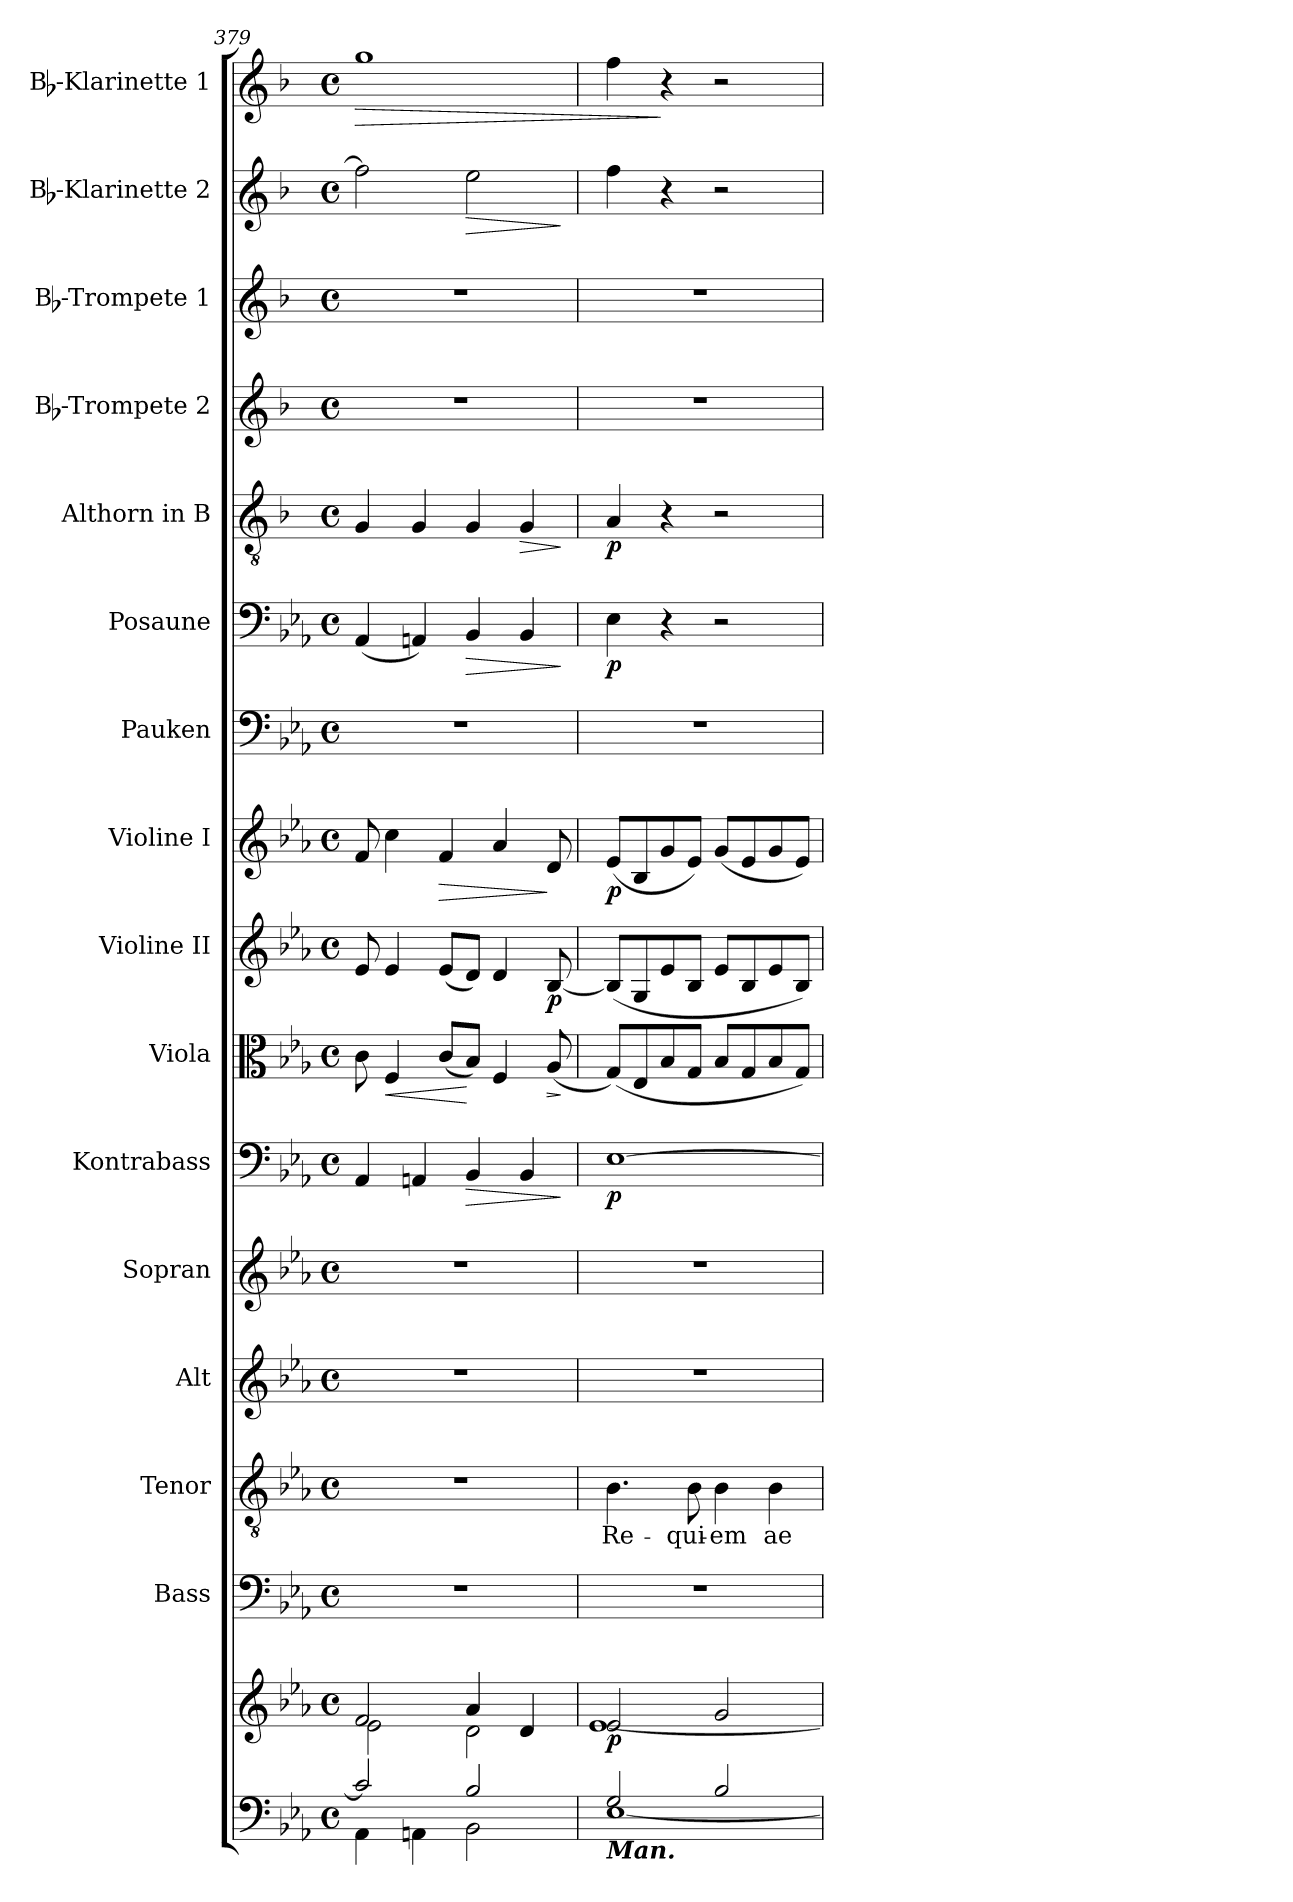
**kern	**kern	**dynam	**kern	**kern	**text	**kern	**kern	**kern	**dynam	**kern	**dynam	**kern	**dynam	**kern	**dynam	**kern	**kern	**dynam	**kern	**dynam	**kern	**kern	**kern	**dynam	**kern	**dynam
*part16	*part16	*part16	*part15	*part14	*part14	*part13	*part12	*part11	*part11	*part10	*part10	*part9	*part9	*part8	*part8	*part7	*part6	*part6	*part5	*part5	*part4	*part3	*part2	*part2	*part1	*part1
*staff17	*staff16	*staff16/17	*staff15	*staff14	*staff14	*staff13	*staff12	*staff11	*staff11	*staff10	*staff10	*staff9	*staff9	*staff8	*staff8	*staff7	*staff6	*staff6	*staff5	*staff5	*staff4	*staff3	*staff2	*staff2	*staff1	*staff1
*	*	*	*I"Bass	*I"Tenor	*	*I"Alt	*I"Sopran	*I"Kontrabass	*	*I"Viola	*	*I"Violine II	*	*I"Violine I	*	*I"Pauken	*I"Posaune	*	*I"Althorn in B	*	*I"Bb-Trompete 2	*I"Bb-Trompete 1	*I"Bb-Klarinette 2	*	*I"Bb-Klarinette 1	*
*	*	*	*I'B.	*I'T.	*	*I'A.	*I'S.	*I'Kb.	*	*I'Vla.	*	*I'Vl. II	*	*I'Vl. I	*	*I'Pk.	*I'Pos.	*	*	*	*I'Bb Trp. 2	*I'Bb Trp. 1	*I'Bb Kl. 2	*	*I'Bb Kl. 1	*
*clefF4	*clefG2	*	*clefF4	*clefGv2	*	*clefG2	*clefG2	*clefF4	*	*clefC3	*	*clefG2	*	*clefG2	*	*clefF4	*clefF4	*	*clefGv2	*	*clefG2	*clefG2	*clefG2	*	*clefG2	*
*	*	*	*	*	*	*	*	*ITrd7c12	*	*	*	*	*	*	*	*	*	*	*ITrd1c2	*	*ITrd1c2	*ITrd1c2	*ITrd1c2	*	*ITrd1c2	*
*k[b-e-a-]	*k[b-e-a-]	*	*k[b-e-a-]	*k[b-e-a-]	*	*k[b-e-a-]	*k[b-e-a-]	*k[b-e-a-]	*	*k[b-e-a-]	*	*k[b-e-a-]	*	*k[b-e-a-]	*	*k[b-e-a-]	*k[b-e-a-]	*	*k[b-e-a-]	*	*k[b-e-a-]	*k[b-e-a-]	*k[b-e-a-]	*	*k[b-e-a-]	*
*E-:	*E-:	*	*E-:	*E-:	*	*E-:	*E-:	*E-:	*	*E-:	*	*E-:	*	*E-:	*	*E-:	*E-:	*	*E-:	*	*E-:	*E-:	*E-:	*	*E-:	*
*M4/4	*M4/4	*	*M4/4	*M4/4	*	*M4/4	*M4/4	*M4/4	*	*M4/4	*	*M4/4	*	*M4/4	*	*M4/4	*M4/4	*	*M4/4	*	*M4/4	*M4/4	*M4/4	*	*M4/4	*
*met(c)	*met(c)	*	*met(c)	*met(c)	*	*met(c)	*met(c)	*met(c)	*	*met(c)	*	*met(c)	*	*met(c)	*	*met(c)	*met(c)	*	*met(c)	*	*met(c)	*met(c)	*met(c)	*	*met(c)	*
=379	=379	=379	=379	=379	=379	=379	=379	=379	=379	=379	=379	=379	=379	=379	=379	=379	=379	=379	=379	=379	=379	=379	=379	=379	=379	=379
*^	*^	*	*	*	*	*	*	*	*	*	*	*	*	*	*	*	*	*	*	*	*	*	*	*	*	*
!	!	!	!	!	!	!	!	!	!	!	!	!	!	!	!	!	!	!	!	!	!	!	!	!	!	!	!	!LO:HP:b
2c/]	4AA-\	2f/	2e-\	.	1r	1r	.	1r	1r	4AAA-/	.	8c\	.	8e-/	.	8f/	.	1r	(<4AA-/	.	4F/	.	1r	1r	2ee-\]	.	1ff	>
!	!	!	!	!	!	!	!	!	!	!	!	!	!LO:HP:b	!	!	!	!	!	!	!	!	!	!	!	!	!	!	!
.	.	.	.	.	.	.	.	.	.	.	.	4F/	<	4e-/	.	4cc\	.	.	.	.	.	.	.	.	.	.	.	.
.	4AAn\	.	.	.	.	.	.	.	.	4AAAn/	.	.	.	.	.	.	.	.	4AAn/)	.	4F/	.	.	.	.	.	.	.
!	!	!	!	!	!	!	!	!	!	!	!	!	!	!	!	!	!LO:HP:b	!	!	!	!	!	!	!	!	!	!	!
.	.	.	.	.	.	.	.	.	.	.	.	(<8c/L	.	(<8e-/L	.	4f/	>	.	.	.	.	.	.	.	.	.	.	.
!	!	!	!	!	!	!	!	!	!	!	!LO:HP:b	!	!	!	!	!	!	!	!	!LO:HP:b	!	!	!	!	!	!LO:HP:b	!	!
2B-/	2BB-\	4a-/	2d\	.	.	.	.	.	.	4BBB-/	>	8B-/J)	[	8d/J)	.	.	.	.	4BB-/	>	4F/	.	.	.	2dd\	>	.	.
.	.	.	.	.	.	.	.	.	.	.	.	4F/	.	4d/	.	4a-/	.	.	.	.	.	.	.	.	.	.	.	.
!	!	!	!	!	!	!	!	!	!	!	!	!	!	!	!	!	!	!	!	!	!	!LO:HP:b	!	!	!	!	!	!
.	.	4d/	.	.	.	.	.	.	.	4BBB-/	.	.	.	.	.	.	.	.	4BB-/	.	4F/	>	.	.	.	.	.	.
!	!	!	!	!	!	!	!	!	!	!	!	!	!LO:HP:b	!	!LO:DY:b	!	!	!	!	!	!	!	!	!	!	!	!	!
.	.	.	.	.	.	.	.	.	.	.	.	(<8A-/	>	[8B-/	p	8d/	]	.	.	.	.	.	.	.	.	.	.	.
*v	*v	*	*	*	*	*	*	*	*	*	*	*	*	*	*	*	*	*	*	*	*	*	*	*	*	*	*	*
*	*v	*v	*	*	*	*	*	*	*	*	*	*	*	*	*	*	*	*	*	*	*	*	*	*	*	*	*
.	.	.	.	.	.	.	.	.	]	.	]	.	.	.	.	.	.	]	.	]	.	.	.	]	.	.
=380	=380	=380	=380	=380	=380	=380	=380	=380	=380	=380	=380	=380	=380	=380	=380	=380	=380	=380	=380	=380	=380	=380	=380	=380	=380	=380
*^	*^	*	*	*	*	*	*	*	*	*	*	*	*	*	*	*	*	*	*	*	*	*	*	*	*	*
!LO:TX:b:Bi:t=Man.	!	!	!	!	!	!	!	!	!	!	!	!	!	!	!	!	!	!	!	!	!	!	!	!	!	!	!	!
!	!	!	!	!LO:DY:b	!	!	!LO:LY:b	!	!	!	!LO:DY:b	!	!	!	!	!	!LO:DY:b	!	!	!LO:DY:b	!	!LO:DY:b	!	!	!	!	!	!
2G/	[<1E-	2e-/	[<1e-	p	1r	4.B-\	Re-	1r	1r	[1EE-	p	(<8G/L)	.	(<8B-/L]	.	(<8e-/L	p	1r	4E-\	p	4G/	p	1r	1r	4ee-\	.	4ee-\	.
.	.	.	.	.	.	.	.	.	.	.	.	8E-/	.	8G/	.	8B-/	.	.	.	.	.	.	.	.	.	.	.	.
.	.	.	.	.	.	.	.	.	.	.	.	8B-/	.	8e-/	.	8g/	.	.	4r	.	4r	.	.	.	4r	.	4r	]
!	!	!	!	!	!	!	!LO:LY:b	!	!	!	!	!	!	!	!	!	!	!	!	!	!	!	!	!	!	!	!	!
.	.	.	.	.	.	8B-\	-qui-	.	.	.	.	8G/J	.	8B-/J	.	8e-/J)	.	.	.	.	.	.	.	.	.	.	.	.
!	!	!	!	!	!	!	!LO:LY:b	!	!	!	!	!	!	!	!	!	!	!	!	!	!	!	!	!	!	!	!	!
2B-/	.	2g/	.	.	.	4B-\	-em	.	.	.	.	8B-/L	.	8e-/L	.	(<8g/L	.	.	2r	.	2r	.	.	.	2r	.	2r	.
.	.	.	.	.	.	.	.	.	.	.	.	8G/	.	8B-/	.	8e-/	.	.	.	.	.	.	.	.	.	.	.	.
!	!	!	!	!	!	!	!LO:LY:b	!	!	!	!	!	!	!	!	!	!	!	!	!	!	!	!	!	!	!	!	!
.	.	.	.	.	.	4B-\	ae-	.	.	.	.	8B-/	.	8e-/	.	8g/	.	.	.	.	.	.	.	.	.	.	.	.
.	.	.	.	.	.	.	.	.	.	.	.	8G/J)	.	8B-/J)	.	8e-/J)	.	.	.	.	.	.	.	.	.	.	.	.
*v	*v	*	*	*	*	*	*	*	*	*	*	*	*	*	*	*	*	*	*	*	*	*	*	*	*	*	*	*
*	*v	*v	*	*	*	*	*	*	*	*	*	*	*	*	*	*	*	*	*	*	*	*	*	*	*	*	*
=	=	=	=	=	=	=	=	=	=	=	=	=	=	=	=	=	=	=	=	=	=	=	=	=	=	=
*-	*-	*-	*-	*-	*-	*-	*-	*-	*-	*-	*-	*-	*-	*-	*-	*-	*-	*-	*-	*-	*-	*-	*-	*-	*-	*-
